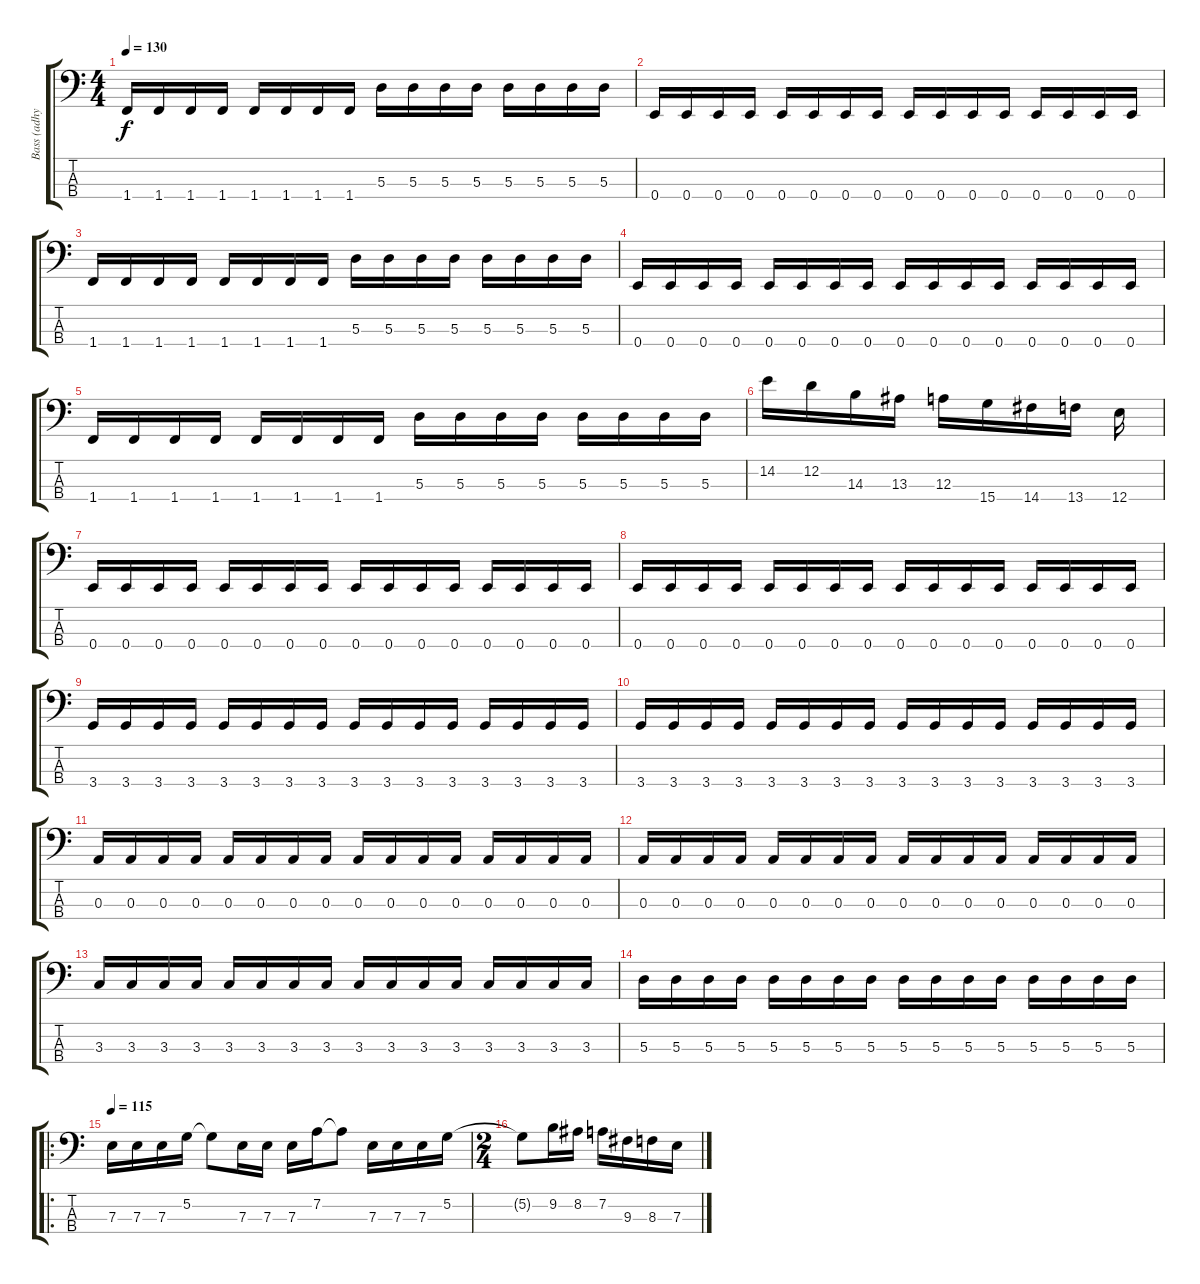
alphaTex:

\track ("Bass (adhy)" "Bass (adhy") {instrument electricbassfinger}
\staff {score tabs}
\tuning (G2 D2 A1 E1) {hide}
\ts (4 4)
\tempo 130
\clef f4
\ks c
1.4.16{dy f} 1.4.16 1.4.16 1.4.16 1.4.16 1.4.16 1.4.16 1.4.16 5.3.16 5.3.16 5.3.16 5.3.16 5.3.16 5.3.16 5.3.16 5.3.16 |
0.4.16 0.4.16 0.4.16 0.4.16 0.4.16 0.4.16 0.4.16 0.4.16 0.4.16 0.4.16 0.4.16 0.4.16 0.4.16 0.4.16 0.4.16 0.4.16 |
1.4.16 1.4.16 1.4.16 1.4.16 1.4.16 1.4.16 1.4.16 1.4.16 5.3.16 5.3.16 5.3.16 5.3.16 5.3.16 5.3.16 5.3.16 5.3.16 |
0.4.16 0.4.16 0.4.16 0.4.16 0.4.16 0.4.16 0.4.16 0.4.16 0.4.16 0.4.16 0.4.16 0.4.16 0.4.16 0.4.16 0.4.16 0.4.16 |
1.4.16 1.4.16 1.4.16 1.4.16 1.4.16 1.4.16 1.4.16 1.4.16 5.3.16 5.3.16 5.3.16 5.3.16 5.3.16 5.3.16 5.3.16 5.3.16 |
14.2.16 12.2.16 14.3.16 13.3.16 12.3.16 15.4.16 14.4.16 13.4.16 12.4.16 |
0.4.16 0.4.16 0.4.16 0.4.16 0.4.16 0.4.16 0.4.16 0.4.16 0.4.16 0.4.16 0.4.16 0.4.16 0.4.16 0.4.16 0.4.16 0.4.16 |
0.4.16 0.4.16 0.4.16 0.4.16 0.4.16 0.4.16 0.4.16 0.4.16 0.4.16 0.4.16 0.4.16 0.4.16 0.4.16 0.4.16 0.4.16 0.4.16 |
3.4.16 3.4.16 3.4.16 3.4.16 3.4.16 3.4.16 3.4.16 3.4.16 3.4.16 3.4.16 3.4.16 3.4.16 3.4.16 3.4.16 3.4.16 3.4.16 |
3.4.16 3.4.16 3.4.16 3.4.16 3.4.16 3.4.16 3.4.16 3.4.16 3.4.16 3.4.16 3.4.16 3.4.16 3.4.16 3.4.16 3.4.16 3.4.16 |
0.3.16 0.3.16 0.3.16 0.3.16 0.3.16 0.3.16 0.3.16 0.3.16 0.3.16 0.3.16 0.3.16 0.3.16 0.3.16 0.3.16 0.3.16 0.3.16 |
0.3.16 0.3.16 0.3.16 0.3.16 0.3.16 0.3.16 0.3.16 0.3.16 0.3.16 0.3.16 0.3.16 0.3.16 0.3.16 0.3.16 0.3.16 0.3.16 |
3.3.16 3.3.16 3.3.16 3.3.16 3.3.16 3.3.16 3.3.16 3.3.16 3.3.16 3.3.16 3.3.16 3.3.16 3.3.16 3.3.16 3.3.16 3.3.16 |
5.3.16 5.3.16 5.3.16 5.3.16 5.3.16 5.3.16 5.3.16 5.3.16 5.3.16 5.3.16 5.3.16 5.3.16 5.3.16 5.3.16 5.3.16 5.3.16 |
\ro
\tempo 115
7.3.16 7.3.16 7.3.16 5.2.16 5.2{t}.8 7.3.16 7.3.16 7.3.16 7.2.16 7.2{t}.8 7.3.16 7.3.16 7.3.16 5.2.16 |
\ts (2 4)
5.2{t}.8 9.2.16 8.2.16 7.2.16 9.3.16 8.3.16 7.3.16
